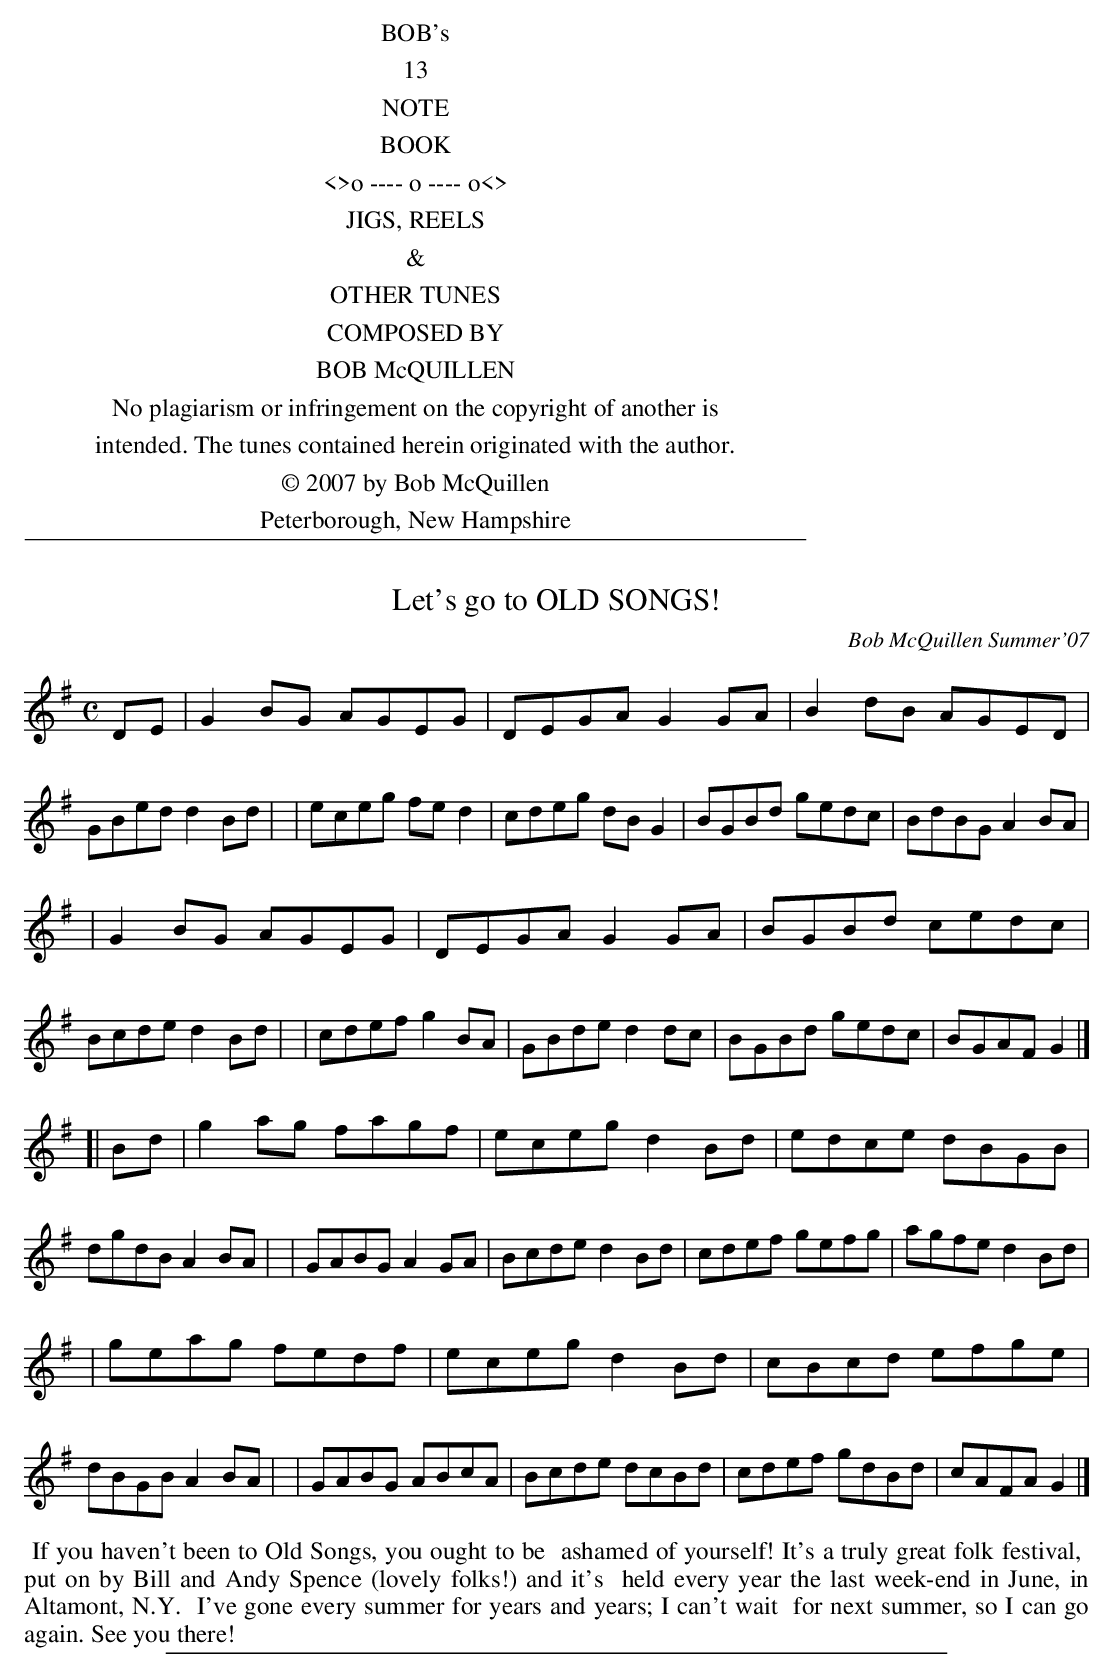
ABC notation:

X:1
T: Let's go to OLD SONGS!
C: Bob McQuillen Summer'07
M: C
L: 1/8
K: G
DE \
| G2BG AGEG | DEGA G2GA | B2dB AGED | GBed d2Bd |\
| eceg fed2 | cdeg dBG2 | BGBd gedc | BdBG A2BA |
| G2BG AGEG | DEGA G2GA | BGBd cedc | Bcde d2Bd |\
| cdef g2BA | GBde d2dc | BGBd gedc | BGAF G2 |]
[| Bd \
| g2ag fagf | eceg d2Bd | edce dBGB | dgdB A2BA |\
| GABG A2GA | Bcde d2Bd | cdef gefg | agfe d2Bd |
| geag fedf | eceg d2Bd | cBcd efge | dBGB A2BA |\
| GABG ABcA | Bcde dcBd | cdef gdBd | cAFA G2 |]
